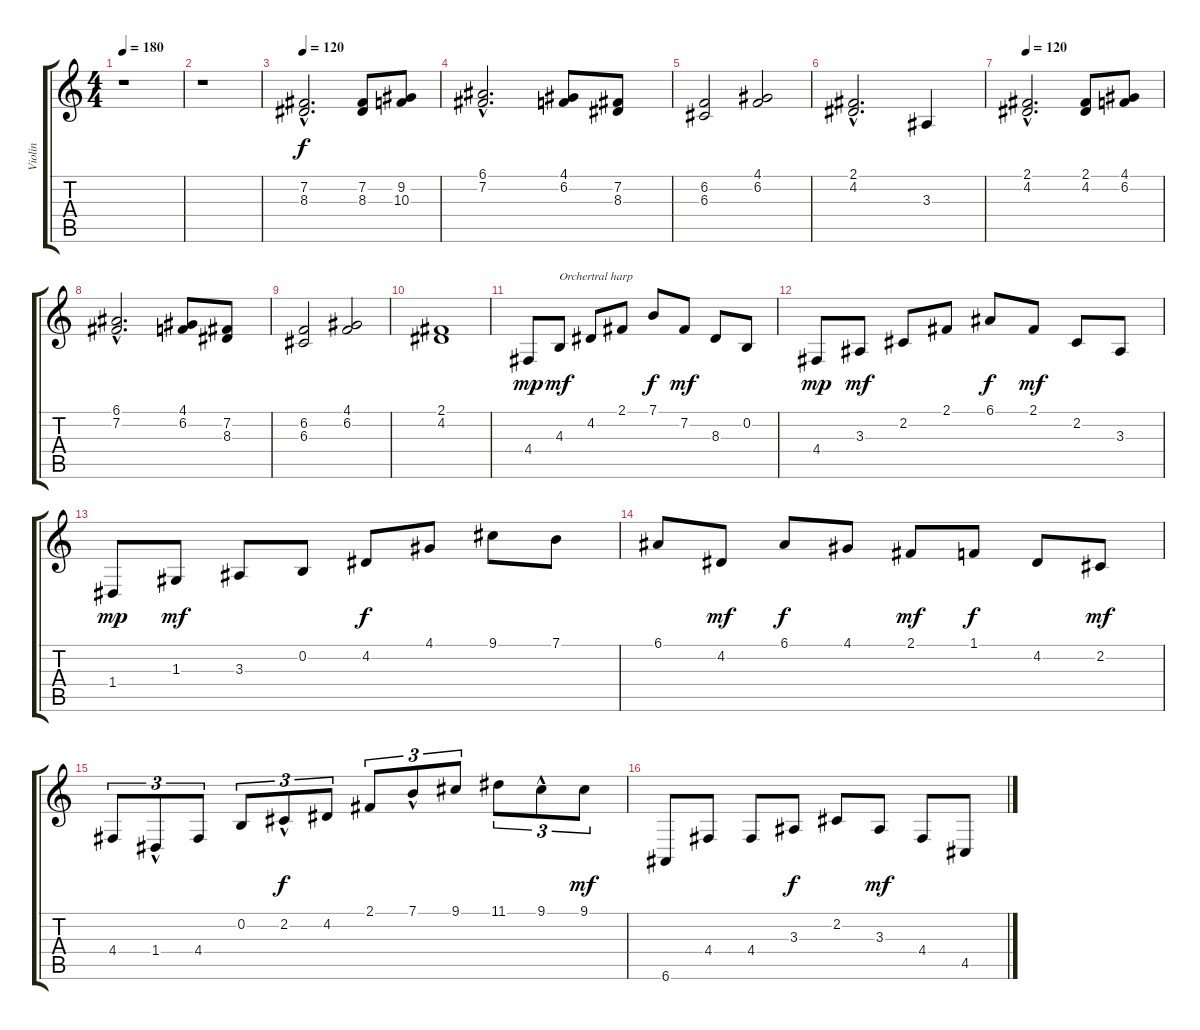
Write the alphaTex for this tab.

\track ("Violin" "Violin") {instrument violin}
\staff {score tabs}
\tuning (E4 B3 G3 D3 A2 E2) {hide}
\ts (4 4)
\tempo 180
\clef g2
\ks c
r.1{dy mf} |
r.1 |
\tempo 120
(7.2{hac} 8.3{hac}).2{d dy f instrument pad5bowed} (7.2 8.3).8 (9.2 10.3).8 |
(6.1{hac} 7.2{hac}).2{d} (4.1 6.2).8 (7.2 8.3).8 |
(6.2 6.3).2 (4.1 6.2).2 |
(2.1{hac} 4.2{hac}).2{d} 3.3.4 |
\tempo 120
(2.1{hac} 4.2{hac}).2{d} (2.1 4.2).8 (4.1 6.2).8 |
(6.1{hac} 7.2{hac}).2{d} (4.1 6.2).8 (7.2 8.3).8 |
(6.2 6.3).2 (4.1 6.2).2 |
(2.1 4.2).1 |
4.4.8{dy mp volume 10 instrument orchestralharp} 4.3.8{txt "Orchertral harp" dy mf} 4.2.8 2.1.8 7.1.8{dy f} 7.2.8{dy mf} 8.3.8 0.2.8 |
4.4.8{dy mp} 3.3.8{dy mf} 2.2.8 2.1.8 6.1.8{dy f} 2.1.8{dy mf} 2.2.8 3.3.8 |
1.4.8{dy mp} 1.3.8{dy mf} 3.3.8 0.2.8 4.2.8{dy f} 4.1.8 9.1.8 7.1.8 |
6.1.8 4.2.8{dy mf} 6.1.8{dy f} 4.1.8 2.1.8{dy mf} 1.1.8{dy f} 4.2.8 2.2.8{dy mf} |
4.4.8{tu (3 2)} 1.4{hac}.8{tu (3 2)} 4.4.8{tu (3 2)} 0.2.8{tu (3 2)} 2.2{hac}.8{tu (3 2) dy f} 4.2.8{tu (3 2)} 2.1.8{tu (3 2)} 7.1{hac}.8{tu (3 2)} 9.1.8{tu (3 2)} 11.1.8{tu (3 2)} 9.1{hac}.8{tu (3 2)} 9.1.8{tu (3 2) dy mf} |
6.6.8 4.4.8 4.4.8 3.3.8{dy f} 2.2.8 3.3.8{dy mf} 4.4.8 4.5.8
